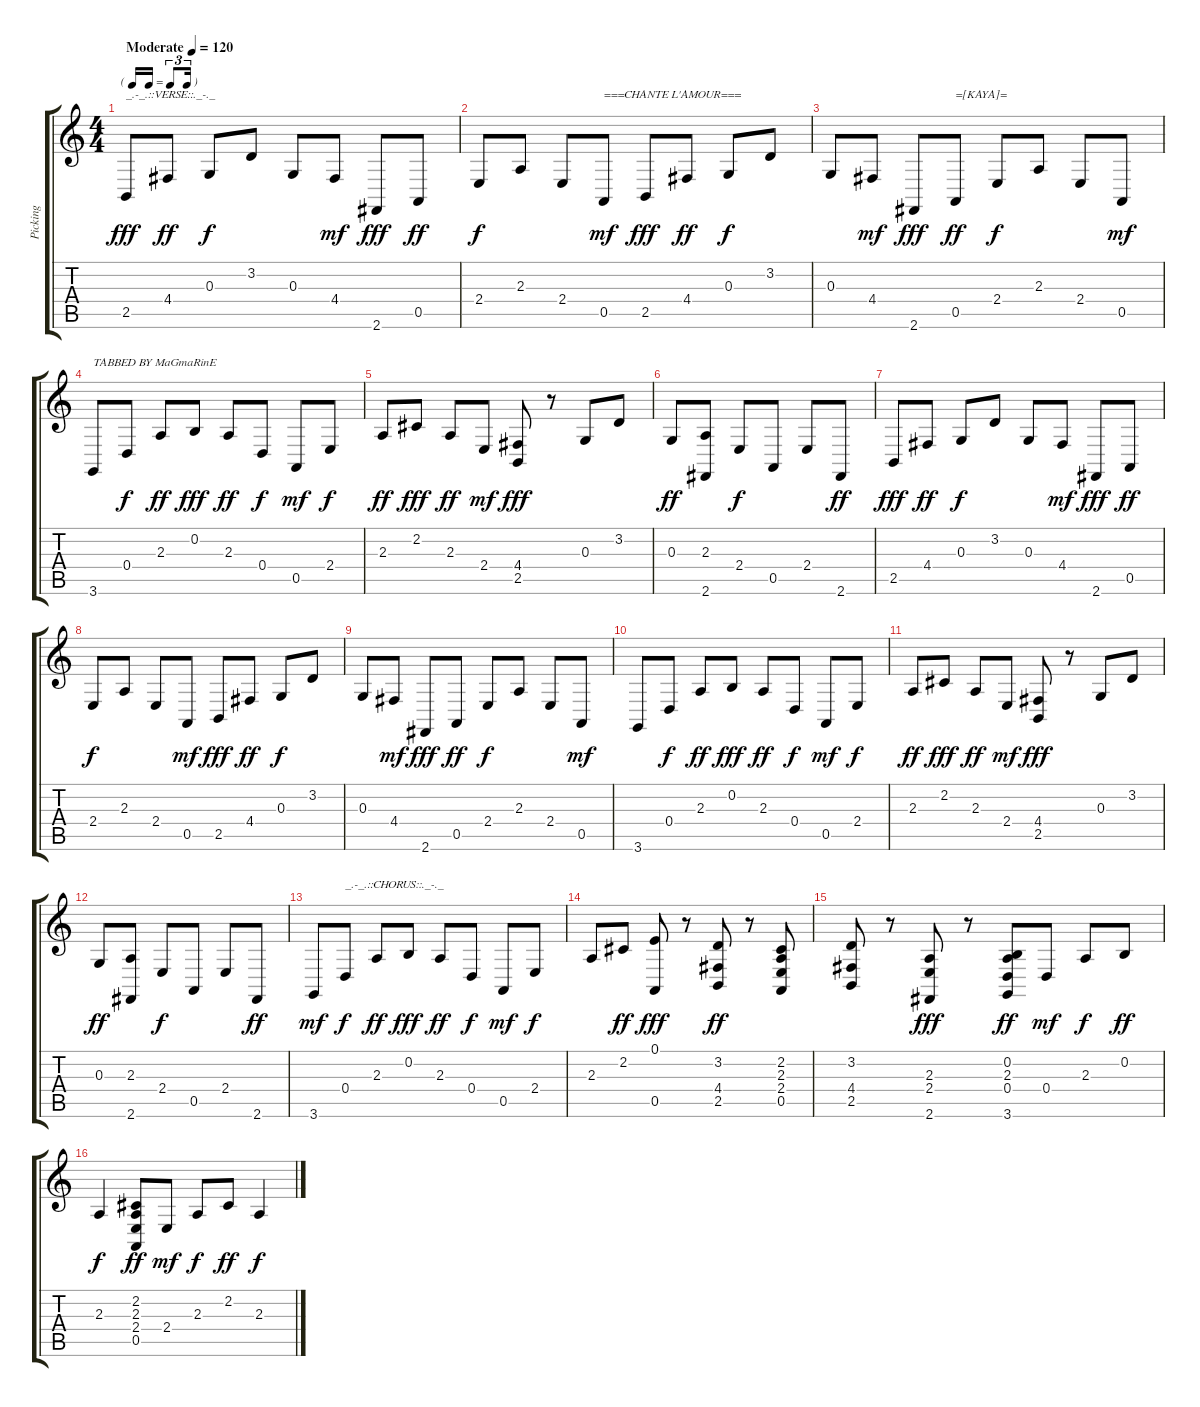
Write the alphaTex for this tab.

\track ("Picking" "Picking") {instrument acousticgrandpiano}
\staff {score tabs}
\tuning (E4 B3 G3 D3 A2 E2) {hide}
\ts (4 4)
\tf triplet16th
\tempo (120 "Moderate")
\clef g2
\ks c
2.5.8{txt "_.-_.::VERSE::._-._" dy fff instrument acousticgrandpiano} 4.4.8{dy ff} 0.3.8{dy f} 3.2.8 0.3.8 4.4.8{dy mf} 2.6.8{dy fff} 0.5.8{dy ff} |
2.4.8{dy f} 2.3.8 2.4.8 0.5.8{txt "===CHANTE L'AMOUR===" dy mf} 2.5.8{dy fff} 4.4.8{dy ff} 0.3.8{dy f} 3.2.8 |
0.3.8 4.4.8{dy mf} 2.6.8{dy fff} 0.5.8{txt "=[KAYA]=" dy ff} 2.4.8{dy f} 2.3.8 2.4.8 0.5.8{dy mf} |
3.6.8{txt "TABBED BY MaGmaRinE"} 0.4.8{dy f} 2.3.8{dy ff} 0.2.8{dy fff} 2.3.8{dy ff} 0.4.8{dy f} 0.5.8{dy mf} 2.4.8{dy f} |
2.3.8{dy ff} 2.2.8{dy fff} 2.3.8{dy ff} 2.4.8{dy mf} (4.4 2.5).8{dy fff} r.8 0.3.8 3.2.8 |
0.3.8{dy ff} (2.3 2.6).8 2.4.8{dy f} 0.5.8 2.4.8 2.6.8{dy ff} |
2.5.8{dy fff} 4.4.8{dy ff} 0.3.8{dy f} 3.2.8 0.3.8 4.4.8{dy mf} 2.6.8{dy fff} 0.5.8{dy ff} |
2.4.8{dy f} 2.3.8 2.4.8 0.5.8{dy mf} 2.5.8{dy fff} 4.4.8{dy ff} 0.3.8{dy f} 3.2.8 |
0.3.8 4.4.8{dy mf} 2.6.8{dy fff} 0.5.8{dy ff} 2.4.8{dy f} 2.3.8 2.4.8 0.5.8{dy mf} |
3.6.8 0.4.8{dy f} 2.3.8{dy ff} 0.2.8{dy fff} 2.3.8{dy ff} 0.4.8{dy f} 0.5.8{dy mf} 2.4.8{dy f} |
2.3.8{dy ff} 2.2.8{dy fff} 2.3.8{dy ff} 2.4.8{dy mf} (4.4 2.5).8{dy fff} r.8 0.3.8 3.2.8 |
0.3.8{dy ff} (2.3 2.6).8 2.4.8{dy f} 0.5.8 2.4.8 2.6.8{dy ff} |
3.6.8{dy mf} 0.4.8{txt "_.-_.::CHORUS::._-._" dy f} 2.3.8{dy ff} 0.2.8{dy fff} 2.3.8{dy ff} 0.4.8{dy f} 0.5.8{dy mf} 2.4.8{dy f} |
2.3.8 2.2.8{dy ff} (0.1 0.5).8{dy fff} r.8 (3.2 4.4 2.5).8{dy ff} r.8 (2.2 2.3 2.4 0.5).8 |
(3.2 4.4 2.5).8 r.8 (2.3 2.4 2.6).8{dy fff} r.8 (0.2 2.3 0.4 3.6).8{dy ff} 0.4.8{dy mf} 2.3.8{dy f} 0.2.8{dy ff} |
2.3.4{dy f} (2.2 2.3 2.4 0.5).8{dy ff} 2.4.8{dy mf} 2.3.8{dy f} 2.2.8{dy ff} 2.3.4{dy f}
